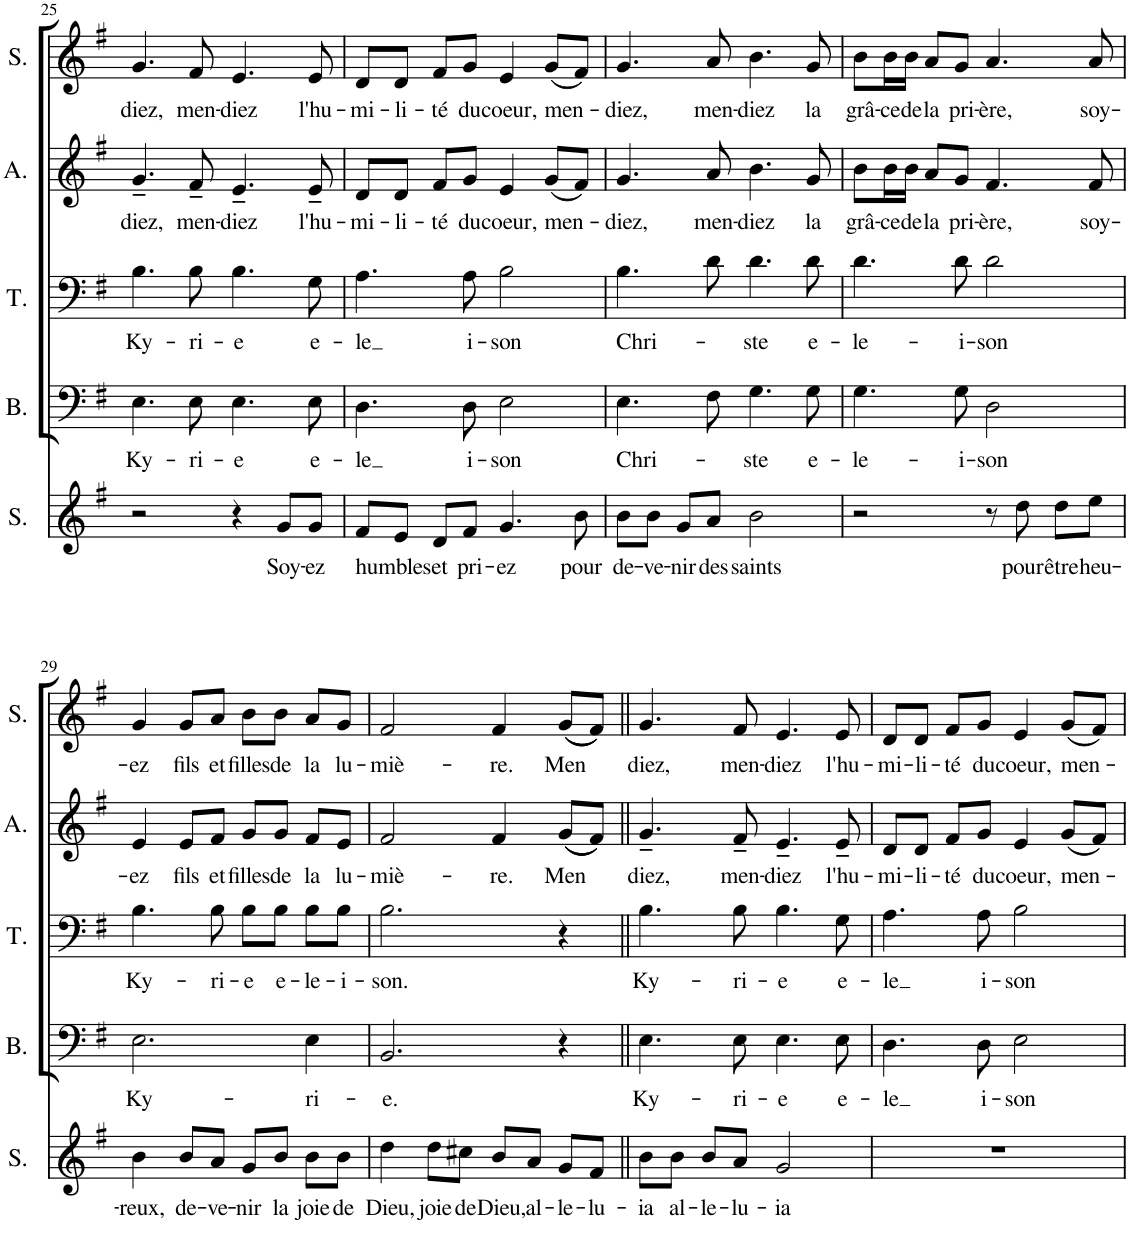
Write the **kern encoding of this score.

**kern	**text	**kern	**text	**kern	**text	**kern	**text	**kern	**text
*part5	*part5	*part4	*part4	*part3	*part3	*part2	*part2	*part1	*part1
*staff5	*staff5	*staff4	*staff4	*staff3	*staff3	*staff2	*staff2	*staff1	*staff1
*I"Soliste	*	*I"Bass	*	*I"Tenor	*	*I"Alto	*	*I"Soprano	*
*I'S.	*	*I'B.	*	*I'T.	*	*I'A.	*	*I'S.	*
!!LO:PB:g=z
*clefG2	*	*clefF4	*	*clefF4	*	*clefG2	*	*clefG2	*
*k[f#]	*	*k[f#]	*	*k[f#]	*	*k[f#]	*	*k[f#]	*
*M4/4	*	*M4/4	*	*M4/4	*	*M4/4	*	*M4/4	*
=25	=25	=25	=25	=25	=25	=25	=25	=25	=25
!	!	!	!LO:LY:b	!	!LO:LY:b	!	!LO:LY:b	!	!LO:LY:b
2r	.	4.E\	Ky-	4.B\	Ky-	4.g~/	-diez,	4.g/	-diez,
!	!	!	!LO:LY:b	!	!LO:LY:b	!	!LO:LY:b	!	!LO:LY:b
.	.	8E\	-ri-	8B\	-ri-	8f#~/	men-	8f#/	men-
!	!	!	!LO:LY:b	!	!LO:LY:b	!	!LO:LY:b	!	!LO:LY:b
4r	.	4.E\	-e	4.B\	-e	4.e~/	-diez	4.e/	-diez
!	!LO:LY:b	!	!	!	!	!	!	!	!
8g/L	Soy-	.	.	.	.	.	.	.	.
!	!LO:LY:b	!	!LO:LY:b	!	!LO:LY:b	!	!LO:LY:b	!	!LO:LY:b
8g/J	-ez	8E\	e-	8G\	e-	8e~/	l'hu-	8e/	l'hu-
=26	=26	=26	=26	=26	=26	=26	=26	=26	=26
!	!LO:LY:b	!	!LO:LY:b	!	!LO:LY:b	!	!LO:LY:b	!	!LO:LY:b
8f#/L	humbles	4.D\	-le	4.A\	-le	8d/L	-mi-	8d/L	-mi-
!	!	!	!	!	!	!	!LO:LY:b	!	!LO:LY:b
8e/J	.	.	.	.	.	8d/J	-li-	8d/J	-li-
!	!LO:LY:b	!	!	!	!	!	!LO:LY:b	!	!LO:LY:b
8d/L	et	.	.	.	.	8f#/L	-té	8f#/L	-té
!	!LO:LY:b	!	!LO:LY:b	!	!LO:LY:b	!	!LO:LY:b	!	!LO:LY:b
8f#/J	pri-	8D\	i-	8A\	i-	8g/J	du	8g/J	du
!	!LO:LY:b	!	!LO:LY:b	!	!LO:LY:b	!	!LO:LY:b	!	!LO:LY:b
4.g/	-ez	2E\	-son	2B\	-son	4e/	coeur,	4e/	coeur,
!	!	!	!	!	!	!	!LO:LY:b	!	!LO:LY:b
.	.	.	.	.	.	(8g/L	men-	(8g/L	men-
!	!LO:LY:b	!	!	!	!	!	!	!	!
8b\	pour	.	.	.	.	8f#/J)	.	8f#/J)	.
=27	=27	=27	=27	=27	=27	=27	=27	=27	=27
!	!LO:LY:b	!	!LO:LY:b	!	!LO:LY:b	!	!LO:LY:b	!	!LO:LY:b
8b\L	de-	4.E\	Chri-	4.B\	Chri-	4.g/	-diez,	4.g/	-diez,
!	!LO:LY:b	!	!	!	!	!	!	!	!
8b\J	-ve-	.	.	.	.	.	.	.	.
!	!LO:LY:b	!	!	!	!	!	!	!	!
8g/L	-nir	.	.	.	.	.	.	.	.
!	!LO:LY:b	!	!	!	!	!	!LO:LY:b	!	!LO:LY:b
8a/J	des	8F#\	.	8d\	.	8a/	men-	8a/	men-
!	!LO:LY:b	!	!LO:LY:b	!	!LO:LY:b	!	!LO:LY:b	!	!LO:LY:b
2b\	saints	4.G\	-ste	4.d\	-ste	4.b\	-diez	4.b\	-diez
!	!	!	!LO:LY:b	!	!LO:LY:b	!	!LO:LY:b	!	!LO:LY:b
.	.	8G\	e-	8d\	e-	8g/	la	8g/	la
=28	=28	=28	=28	=28	=28	=28	=28	=28	=28
!	!	!	!LO:LY:b	!	!LO:LY:b	!	!LO:LY:b	!	!LO:LY:b
2r	.	4.G\	-le-	4.d\	-le-	8b\L	grâ-	8b\L	grâ-
!	!	!	!	!	!	!	!LO:LY:b	!	!LO:LY:b
.	.	.	.	.	.	16b\L	-ce	16b\L	-ce
!	!	!	!	!	!	!	!LO:LY:b	!	!LO:LY:b
.	.	.	.	.	.	16b\JJ	de	16b\JJ	de
!	!	!	!	!	!	!	!LO:LY:b	!	!LO:LY:b
.	.	.	.	.	.	8a/L	la	8a/L	la
!	!	!	!LO:LY:b	!	!LO:LY:b	!	!LO:LY:b	!	!LO:LY:b
.	.	8G\	-i-	8d\	-i-	8g/J	pri-	8g/J	pri-
!	!	!	!LO:LY:b	!	!LO:LY:b	!	!LO:LY:b	!	!LO:LY:b
8r	.	2D\	-son	2d\	-son	4.f#/	-ère,	4.a/	-ère,
!	!LO:LY:b	!	!	!	!	!	!	!	!
8dd\	pour	.	.	.	.	.	.	.	.
!	!LO:LY:b	!	!	!	!	!	!	!	!
8dd\L	être	.	.	.	.	.	.	.	.
!	!LO:LY:b	!	!	!	!	!	!LO:LY:b	!	!LO:LY:b
8ee\J	heu-	.	.	.	.	8f#/	soy-	8a/	soy-
!!LO:LB:g=z
=29	=29	=29	=29	=29	=29	=29	=29	=29	=29
!	!LO:LY:b	!	!LO:LY:b	!	!LO:LY:b	!	!LO:LY:b	!	!LO:LY:b
4b\	-reux,	2.E\	Ky-	4.B\	Ky-	4e/	-ez	4g/	-ez
!	!LO:LY:b	!	!	!	!	!	!LO:LY:b	!	!LO:LY:b
8b/L	de-	.	.	.	.	8e/L	fils	8g/L	fils
!	!LO:LY:b	!	!	!	!LO:LY:b	!	!LO:LY:b	!	!LO:LY:b
8a/J	-ve-	.	.	8B\	-ri-	8f#/J	et	8a/J	et
!	!LO:LY:b	!	!	!	!LO:LY:b	!	!LO:LY:b	!	!LO:LY:b
8g/L	-nir	.	.	8B\L	-e	8g/L	filles	8b\L	filles
!	!LO:LY:b	!	!	!	!LO:LY:b	!	!LO:LY:b	!	!LO:LY:b
8b/J	la	.	.	8B\J	e-	8g/J	de	8b\J	de
!	!LO:LY:b	!	!LO:LY:b	!	!LO:LY:b	!	!LO:LY:b	!	!LO:LY:b
8b\L	joie	4E\	-ri-	8B\L	-le-	8f#/L	la	8a/L	la
!	!LO:LY:b	!	!	!	!LO:LY:b	!	!LO:LY:b	!	!LO:LY:b
8b\J	de	.	.	8B\J	-i-	8e/J	lu-	8g/J	lu-
=30	=30	=30	=30	=30	=30	=30	=30	=30	=30
!	!LO:LY:b	!	!LO:LY:b	!	!LO:LY:b	!	!LO:LY:b	!	!LO:LY:b
4dd\	Dieu,	2.BB/	-e.	2.B\	-son.	2f#/	-miè-	2f#/	-miè-
!	!LO:LY:b	!	!	!	!	!	!	!	!
8dd\L	joie	.	.	.	.	.	.	.	.
!	!LO:LY:b	!	!	!	!	!	!	!	!
8cc#X\J	de	.	.	.	.	.	.	.	.
!	!LO:LY:b	!	!	!	!	!	!LO:LY:b	!	!LO:LY:b
8b/L	Dieu,	.	.	.	.	4f#/	-re.	4f#/	-re.
!	!LO:LY:b	!	!	!	!	!	!	!	!
8a/J	al-	.	.	.	.	.	.	.	.
!	!LO:LY:b	!	!	!	!	!	!LO:LY:b	!	!LO:LY:b
8g/L	-le-	4r	.	4r	.	((8g/L	Men	((8g/L	Men
!	!LO:LY:b	!	!	!	!	!	!	!	!
8f#/J	-lu-	.	.	.	.	8f#/J))	.	8f#/J))	.
=31||	=31||	=31||	=31||	=31||	=31||	=31||	=31||	=31||	=31||
!	!LO:LY:b	!	!LO:LY:b	!	!LO:LY:b	!	!LO:LY:b	!	!LO:LY:b
8b\L	-ia	4.E\	Ky-	4.B\	Ky-	4.g~/	-diez,	4.g/	-diez,
!	!LO:LY:b	!	!	!	!	!	!	!	!
8b\J	al-	.	.	.	.	.	.	.	.
!	!LO:LY:b	!	!	!	!	!	!	!	!
8b/L	-le-	.	.	.	.	.	.	.	.
!	!LO:LY:b	!	!LO:LY:b	!	!LO:LY:b	!	!LO:LY:b	!	!LO:LY:b
8a/J	-lu-	8E\	-ri-	8B\	-ri-	8f#~/	men-	8f#/	men-
!	!LO:LY:b	!	!LO:LY:b	!	!LO:LY:b	!	!LO:LY:b	!	!LO:LY:b
2g/	-ia	4.E\	-e	4.B\	-e	4.e~/	-diez	4.e/	-diez
!	!	!	!LO:LY:b	!	!LO:LY:b	!	!LO:LY:b	!	!LO:LY:b
.	.	8E\	e-	8G\	e-	8e~/	l'hu-	8e/	l'hu-
=32	=32	=32	=32	=32	=32	=32	=32	=32	=32
!	!	!	!LO:LY:b	!	!LO:LY:b	!	!LO:LY:b	!	!LO:LY:b
1r	.	4.D\	-le	4.A\	-le	8d/L	-mi-	8d/L	-mi-
!	!	!	!	!	!	!	!LO:LY:b	!	!LO:LY:b
.	.	.	.	.	.	8d/J	-li-	8d/J	-li-
!	!	!	!	!	!	!	!LO:LY:b	!	!LO:LY:b
.	.	.	.	.	.	8f#/L	-té	8f#/L	-té
!	!	!	!LO:LY:b	!	!LO:LY:b	!	!LO:LY:b	!	!LO:LY:b
.	.	8D\	i-	8A\	i-	8g/J	du	8g/J	du
!	!	!	!LO:LY:b	!	!LO:LY:b	!	!LO:LY:b	!	!LO:LY:b
.	.	2E\	-son	2B\	-son	4e/	coeur,	4e/	coeur,
!	!	!	!	!	!	!	!LO:LY:b	!	!LO:LY:b
.	.	.	.	.	.	(8g/L	men-	(8g/L	men-
.	.	.	.	.	.	8f#/J)	.	8f#/J)	.
=	=	=	=	=	=	=	=	=	=
*-	*-	*-	*-	*-	*-	*-	*-	*-	*-
